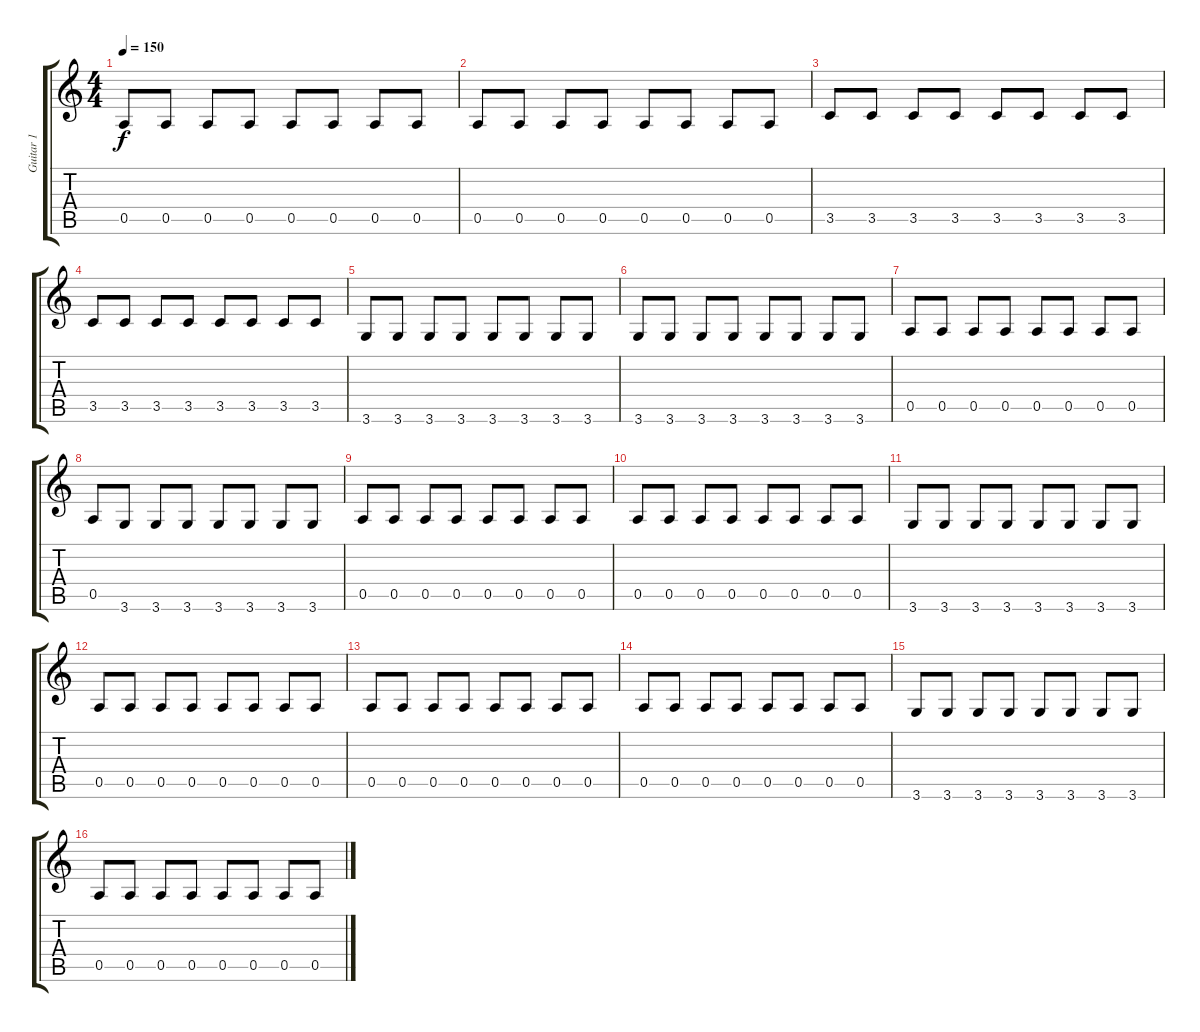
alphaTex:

\track ("Guitar 1" "Guitar 1") {instrument overdrivenguitar}
\staff {score tabs}
\tuning (E4 B3 G3 D3 A2 E2) {hide}
\ts (4 4)
\tempo 150
\clef g2
\ks c
0.5.8{dy f} 0.5.8 0.5.8 0.5.8 0.5.8 0.5.8 0.5.8 0.5.8 |
0.5.8 0.5.8 0.5.8 0.5.8 0.5.8 0.5.8 0.5.8 0.5.8 |
3.5.8 3.5.8 3.5.8 3.5.8 3.5.8 3.5.8 3.5.8 3.5.8 |
3.5.8 3.5.8 3.5.8 3.5.8 3.5.8 3.5.8 3.5.8 3.5.8 |
3.6.8 3.6.8 3.6.8 3.6.8 3.6.8 3.6.8 3.6.8 3.6.8 |
3.6.8 3.6.8 3.6.8 3.6.8 3.6.8 3.6.8 3.6.8 3.6.8 |
0.5.8 0.5.8 0.5.8 0.5.8 0.5.8 0.5.8 0.5.8 0.5.8 |
0.5.8 3.6.8 3.6.8 3.6.8 3.6.8 3.6.8 3.6.8 3.6.8 |
0.5.8 0.5.8 0.5.8 0.5.8 0.5.8 0.5.8 0.5.8 0.5.8 |
0.5.8 0.5.8 0.5.8 0.5.8 0.5.8 0.5.8 0.5.8 0.5.8 |
3.6.8 3.6.8 3.6.8 3.6.8 3.6.8 3.6.8 3.6.8 3.6.8 |
0.5.8 0.5.8 0.5.8 0.5.8 0.5.8 0.5.8 0.5.8 0.5.8 |
0.5.8 0.5.8 0.5.8 0.5.8 0.5.8 0.5.8 0.5.8 0.5.8 |
0.5.8 0.5.8 0.5.8 0.5.8 0.5.8 0.5.8 0.5.8 0.5.8 |
3.6.8 3.6.8 3.6.8 3.6.8 3.6.8 3.6.8 3.6.8 3.6.8 |
0.5.8 0.5.8 0.5.8 0.5.8 0.5.8 0.5.8 0.5.8 0.5.8
